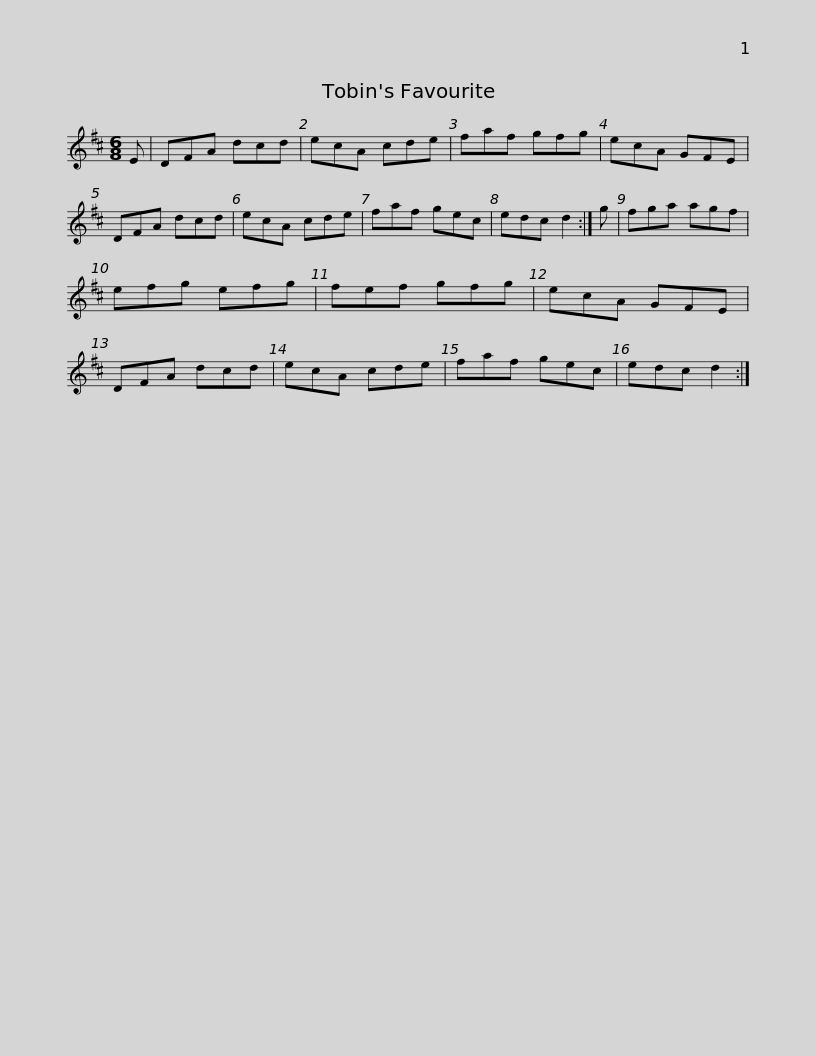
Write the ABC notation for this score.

X:1
L:1/8
M:6/8
I:linebreak $
K:D
V:1 treble
V:1
 E | DFA dcd | ecA cde | faf gfg | ecA GFE | %5
 DFA dcd | ecA cde | faf gec |$ edc d2 :| g | %10
 fga agf | efg efg | fef gfg | ecA GFE | DFA dcd | %15
 ecA cde |$ faf gec | edc d2 :| %18
